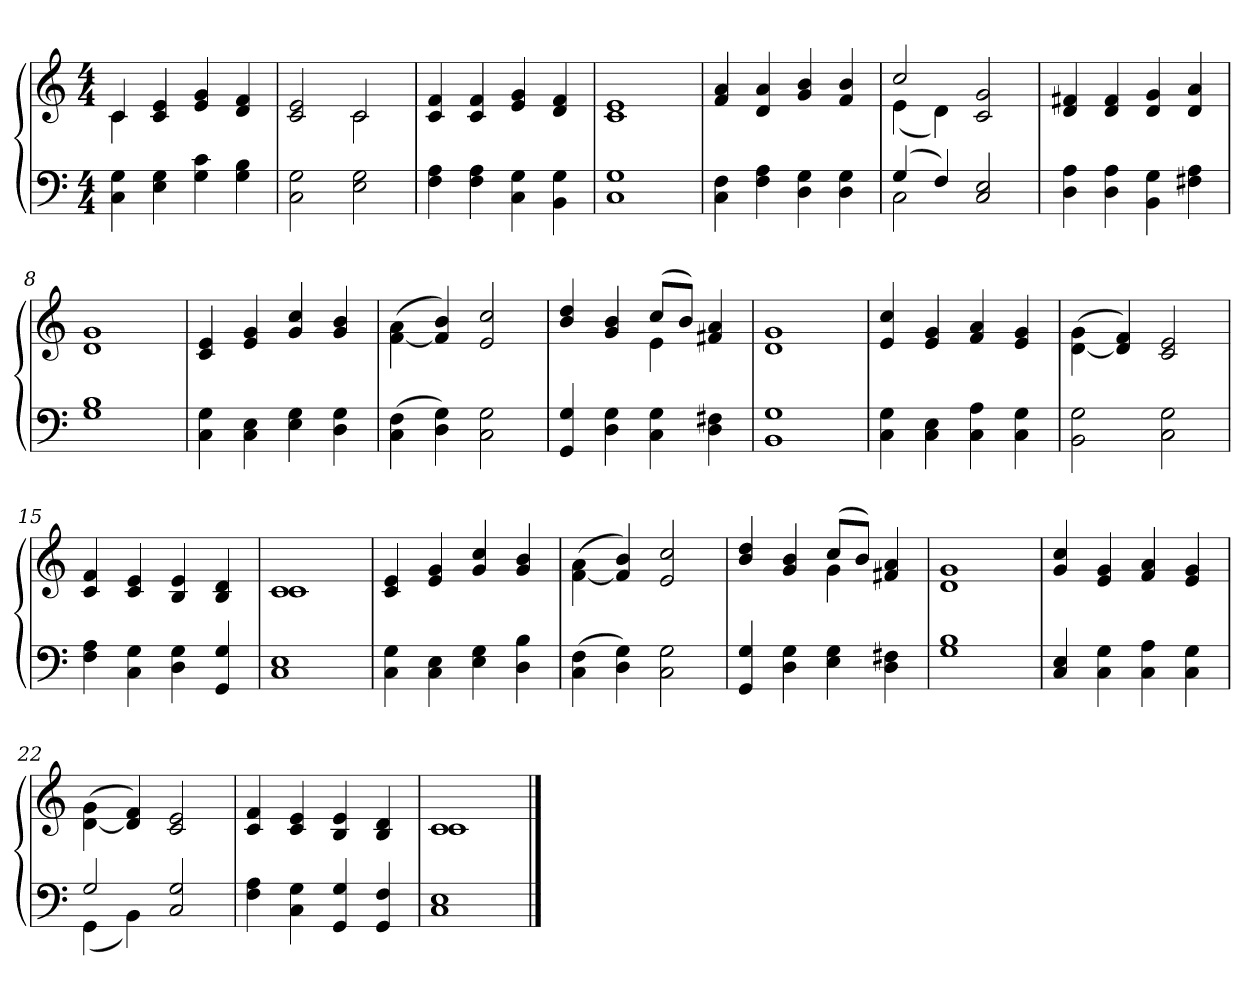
**kern	**kern
*part2	*part1
*staff2	*staff1
*clefF4	*clefG2
*k[]	*k[]
*M4/4	*M4/4
*MM115	*MM115
=1	=1
*	*^
4C\ 4G\	4c/	4c\
4E\ 4G\	4c/ 4e/	2.ryy
4G\ 4c\	4e/ 4g/	.
4G\ 4B\	4d/ 4f/	.
=2	=2	=2
2C\ 2G\	2c/ 2e/	2ryy
2E\ 2G\	2c/	2c\
*	*v	*v
=3	=3
4F\ 4A\	4c/ 4f/
4F\ 4A\	4c/ 4f/
4C\ 4G\	4e/ 4g/
4BB\ 4G\	4d/ 4f/
=4	=4
1C 1G	1c 1e
=5	=5
4C\ 4F\	4f/ 4a/
4F\ 4A\	4d/ 4a/
4D\ 4G\	4g/ 4b/
4D\ 4G\	4f/ 4b/
=6	=6
*^	*^
(>4G/	2C\	2cc/	(<4e\
4F/)	.	.	4d\)
2C/ 2E/	2ryy	2c/ 2g/	2ryy
*v	*v	*	*
*	*v	*v
=7	=7
4D\ 4A\	4d/ 4f#X/
4D\ 4A\	4d/ 4f#/
4BB\ 4G\	4d/ 4g/
4F#X\ 4A\	4d/ 4a/
=8	=8
1G 1B	1d 1g
=9	=9
4C\ 4G\	4c/ 4e/
4C\ 4E\	4e/ 4g/
4E\ 4G\	4g/ 4cc/
4D\ 4G\	4g/ 4b/
=10	=10
(>4C\ 4F\	(>[4f\ 4a\
4D\ 4G\)	4f/] 4b/)
2C\ 2G\	2e/ 2cc/
!!LO:LB:g=z
=11	=11
*	*^
4GG/ 4G/	4b/ 4dd/	2ryy
4D\ 4G\	4g/ 4b/	.
4C\ 4G\	(>8cc/L	4e\
.	8b/J)	.
4D\ 4F#X\	4f#X/ 4a/	4ryy
*	*v	*v
=12	=12
1BB 1G	1d 1g
=13	=13
4C\ 4G\	4e/ 4cc/
4C\ 4E\	4e/ 4g/
4C\ 4A\	4f/ 4a/
4C\ 4G\	4e/ 4g/
=14	=14
2BB\ 2G\	(>[4d\ 4g\
.	4d/] 4f/)
2C\ 2G\	2c/ 2e/
=15	=15
4F\ 4A\	4c/ 4f/
4C\ 4G\	4c/ 4e/
4D\ 4G\	4B/ 4e/
4GG/ 4G/	4B/ 4d/
=16	=16
*	*^
1C 1E	1c	1c
*	*v	*v
=17	=17
4C\ 4G\	4c/ 4e/
4C\ 4E\	4e/ 4g/
4E\ 4G\	4g/ 4cc/
4D\ 4B\	4g/ 4b/
=18	=18
(>4C\ 4F\	(>[4f\ 4a\
4D\ 4G\)	4f/] 4b/)
2C\ 2G\	2e/ 2cc/
=19	=19
*	*^
4GG/ 4G/	4b/ 4dd/	2ryy
4D\ 4G\	4g/ 4b/	.
4E\ 4G\	(>8cc/L	4g\
.	8b/J)	.
4D\ 4F#X\	4f#X/ 4a/	4ryy
*	*v	*v
=20	=20
1G 1B	1d 1g
!!LO:LB:g=z
=21	=21
4C/ 4E/	4g/ 4cc/
4C\ 4G\	4e/ 4g/
4C\ 4A\	4f/ 4a/
4C\ 4G\	4e/ 4g/
=22	=22
*^	*
2G/	(<4GG\	(>[4d\ 4g\
.	4BB\)	4d/] 4f/)
2C/ 2G/	2ryy	2c/ 2e/
*v	*v	*
=23	=23
4F\ 4A\	4c/ 4f/
4C\ 4G\	4c/ 4e/
4GG/ 4G/	4B/ 4e/
4GG/ 4F/	4B/ 4d/
=24	=24
*	*^
1C 1E	1c	1c
*	*v	*v
==	==
*-	*-
